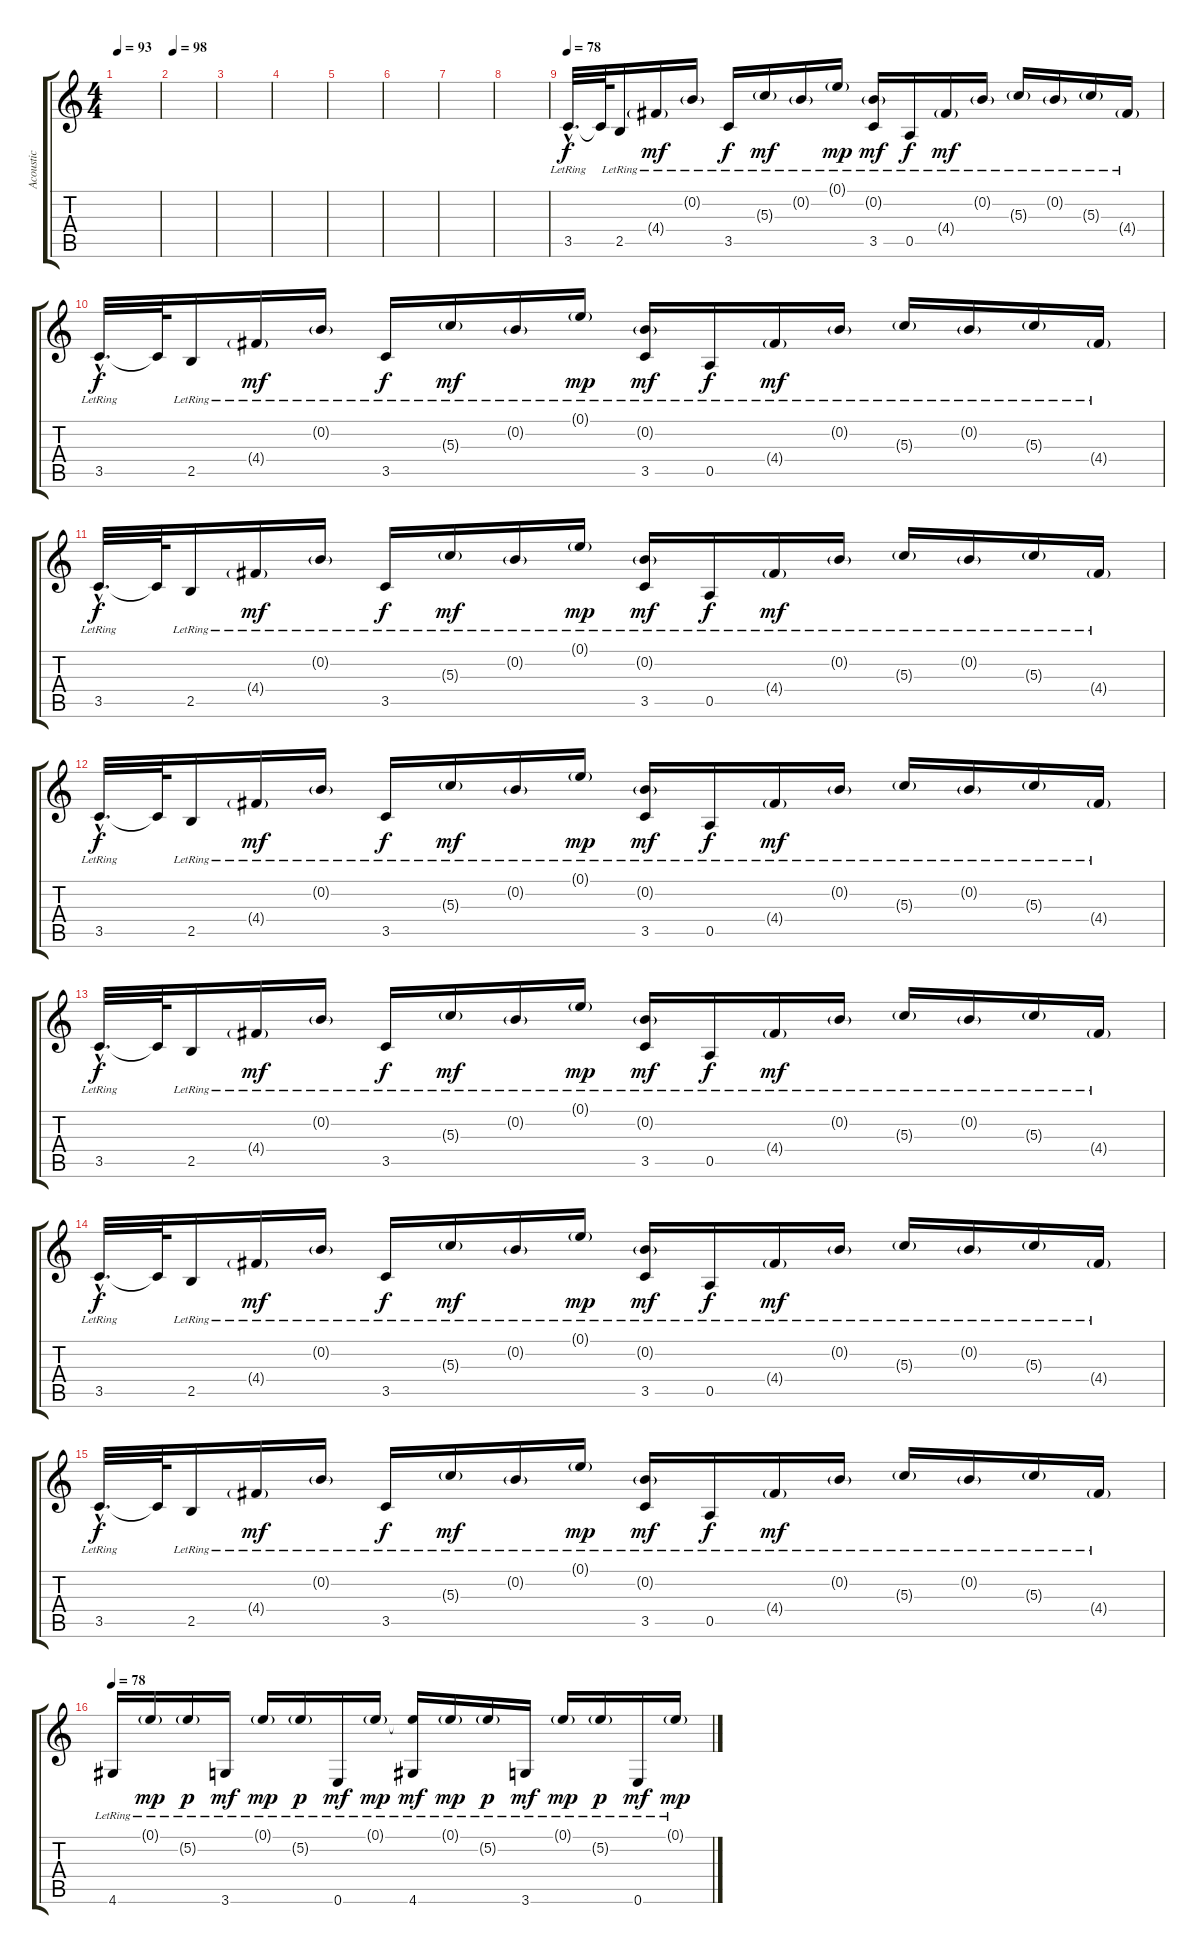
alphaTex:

\track ("Acoustic" "Acoustic") {instrument acousticguitarsteel}
\staff {score tabs}
\tuning (E4 B3 G3 D3 A2 E2) {hide}
\ts (4 4)
\tempo 93
\clef g2
\ks c
|
\tempo 98
|
|
|
|
|
|
|
\tempo 78
3.5{hac lr}.32{d dy f volume 11} 3.5{t}.64 2.5{lr}.16 4.4{g lr}.16{dy mf} 0.2{g lr}.16 3.5{lr}.16{dy f} 5.3{g lr}.16{dy mf} 0.2{g lr}.16 0.1{g lr}.16{dy mp} (0.2{g lr} 3.5).16{dy mf} 0.5{lr}.16{dy f} 4.4{g lr}.16{dy mf} 0.2{g lr}.16 5.3{g lr}.16 0.2{g lr}.16 5.3{g lr}.16 4.4{g lr}.16 |
3.5{hac lr}.32{d dy f} 3.5{t}.64 2.5{lr}.16 4.4{g lr}.16{dy mf} 0.2{g lr}.16 3.5{lr}.16{dy f} 5.3{g lr}.16{dy mf} 0.2{g lr}.16 0.1{g lr}.16{dy mp} (0.2{g lr} 3.5).16{dy mf} 0.5{lr}.16{dy f} 4.4{g lr}.16{dy mf} 0.2{g lr}.16 5.3{g lr}.16 0.2{g lr}.16 5.3{g lr}.16 4.4{g lr}.16 |
3.5{hac lr}.32{d dy f} 3.5{t}.64 2.5{lr}.16 4.4{g lr}.16{dy mf} 0.2{g lr}.16 3.5{lr}.16{dy f} 5.3{g lr}.16{dy mf} 0.2{g lr}.16 0.1{g lr}.16{dy mp} (0.2{g lr} 3.5).16{dy mf} 0.5{lr}.16{dy f} 4.4{g lr}.16{dy mf} 0.2{g lr}.16 5.3{g lr}.16 0.2{g lr}.16 5.3{g lr}.16 4.4{g lr}.16 |
3.5{hac lr}.32{d dy f} 3.5{t}.64 2.5{lr}.16 4.4{g lr}.16{dy mf} 0.2{g lr}.16 3.5{lr}.16{dy f} 5.3{g lr}.16{dy mf} 0.2{g lr}.16 0.1{g lr}.16{dy mp} (0.2{g lr} 3.5).16{dy mf} 0.5{lr}.16{dy f} 4.4{g lr}.16{dy mf} 0.2{g lr}.16 5.3{g lr}.16 0.2{g lr}.16 5.3{g lr}.16 4.4{g lr}.16 |
3.5{hac lr}.32{d dy f} 3.5{t}.64 2.5{lr}.16 4.4{g lr}.16{dy mf} 0.2{g lr}.16 3.5{lr}.16{dy f} 5.3{g lr}.16{dy mf} 0.2{g lr}.16 0.1{g lr}.16{dy mp} (0.2{g lr} 3.5).16{dy mf} 0.5{lr}.16{dy f} 4.4{g lr}.16{dy mf} 0.2{g lr}.16 5.3{g lr}.16 0.2{g lr}.16 5.3{g lr}.16 4.4{g lr}.16 |
3.5{hac lr}.32{d dy f} 3.5{t}.64 2.5{lr}.16 4.4{g lr}.16{dy mf} 0.2{g lr}.16 3.5{lr}.16{dy f} 5.3{g lr}.16{dy mf} 0.2{g lr}.16 0.1{g lr}.16{dy mp} (0.2{g lr} 3.5).16{dy mf} 0.5{lr}.16{dy f} 4.4{g lr}.16{dy mf} 0.2{g lr}.16 5.3{g lr}.16 0.2{g lr}.16 5.3{g lr}.16 4.4{g lr}.16 |
3.5{hac lr}.32{d dy f} 3.5{t}.64 2.5{lr}.16 4.4{g lr}.16{dy mf} 0.2{g lr}.16 3.5{lr}.16{dy f} 5.3{g lr}.16{dy mf} 0.2{g lr}.16 0.1{g lr}.16{dy mp} (0.2{g lr} 3.5).16{dy mf} 0.5{lr}.16{dy f} 4.4{g lr}.16{dy mf} 0.2{g lr}.16 5.3{g lr}.16 0.2{g lr}.16 5.3{g lr}.16 4.4{g lr}.16 |
\tempo 78
4.6{lr}.16 0.1{g lr}.16{dy mp} 5.2{g lr}.16{dy p} 3.6{lr}.16{dy mf} 0.1{g lr}.16{dy mp} 5.2{g lr}.16{dy p} 0.6{lr}.16{dy mf} 0.1{g lr}.16{dy mp} (0.1{t} 4.6{lr}).16{dy mf} 0.1{g lr}.16{dy mp} 5.2{g lr}.16{dy p} 3.6{lr}.16{dy mf} 0.1{g lr}.16{dy mp} 5.2{g lr}.16{dy p} 0.6{lr}.16{dy mf} 0.1{g lr}.16{dy mp}
